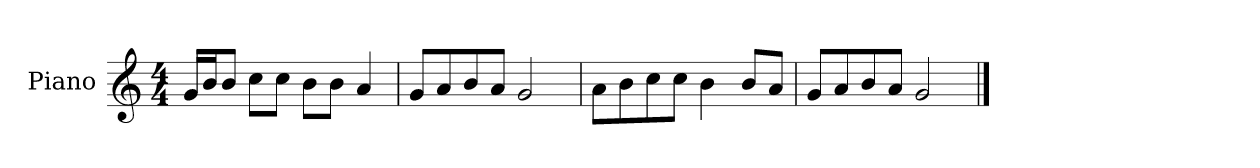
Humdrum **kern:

**kern
*part1
*staff1
*I"Piano
*I'P-no
*clefG2
*k[]
*M4/4
*MM90
=1
16g/LL
16b/J
8b/J
8cc\L
8cc\J
8b\L
8b\J
4a/
=2
8g/L
8a/
8b/
8a/J
2g/
=3
8a\L
8b\
8cc\
8cc\J
4b\
8b/L
8a/J
=4
8g/L
8a/
8b/
8a/J
2g/
==
*-
